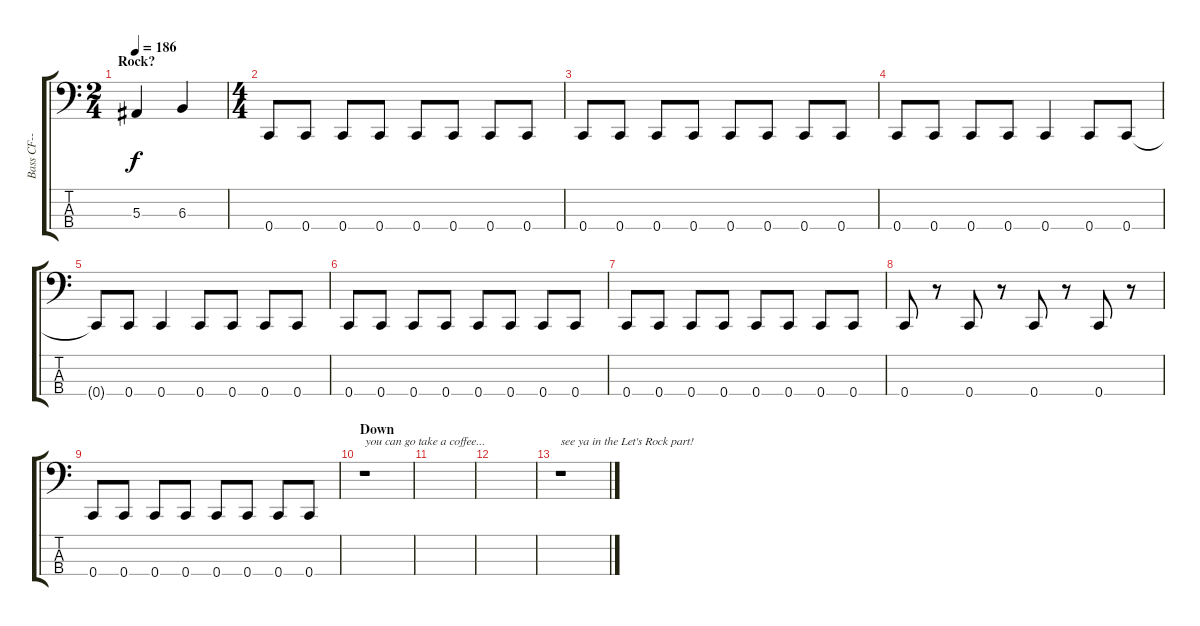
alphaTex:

\track ("Bass CF--" "Bass CF--") {instrument electricbassfinger}
\staff {score tabs}
\tuning (G2 D2 F1 C1) {hide}
\ts (2 4)
\section ("" "Rock?")
\tempo 186
\clef f4
\ks c
5.3.4{dy f} 6.3.4 |
\ts (4 4)
0.4.8 0.4.8 0.4.8 0.4.8 0.4.8 0.4.8 0.4.8 0.4.8 |
0.4.8 0.4.8 0.4.8 0.4.8 0.4.8 0.4.8 0.4.8 0.4.8 |
0.4.8 0.4.8 0.4.8 0.4.8 0.4.4 0.4.8 0.4.8 |
0.4{t}.8 0.4.8 0.4.4 0.4.8 0.4.8 0.4.8 0.4.8 |
0.4.8 0.4.8 0.4.8 0.4.8 0.4.8 0.4.8 0.4.8 0.4.8 |
0.4.8 0.4.8 0.4.8 0.4.8 0.4.8 0.4.8 0.4.8 0.4.8 |
0.4.8 r.8 0.4.8 r.8 0.4.8 r.8 0.4.8 r.8 |
0.4.8 0.4.8 0.4.8 0.4.8 0.4.8 0.4.8 0.4.8 0.4.8 |
\section ("" "Down")
r.1{txt "you can go take a coffee..."} |
|
|
r.1{txt "see ya in the Let's Rock part!"}
